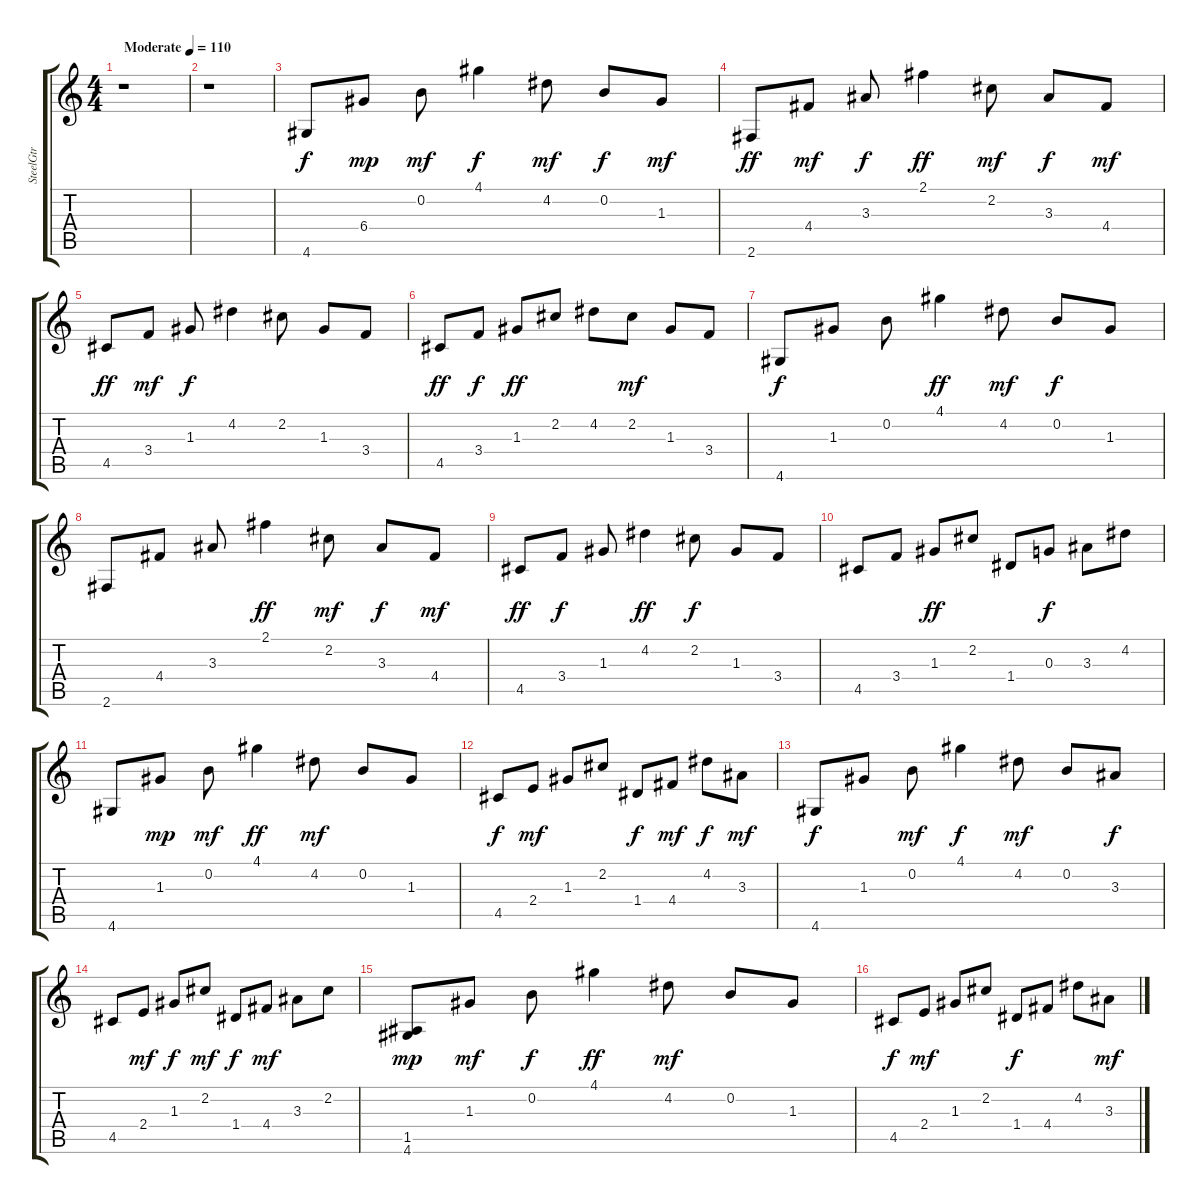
\track ("SteelGtr" "SteelGtr") {instrument acousticguitarsteel}
\staff {score tabs}
\tuning (E4 B3 G3 D3 A2 E2) {hide}
\ts (4 4)
\tempo (110 "Moderate")
\clef g2
\ks c
r.1{dy f instrument acousticguitarsteel} |
r.1 |
4.6.8 6.4.8{dy mp} 0.2.8{dy mf} 4.1.4{dy f} 4.2.8{dy mf} 0.2.8{dy f} 1.3.8{dy mf} |
2.6.8{dy ff} 4.4.8{dy mf} 3.3.8{dy f} 2.1.4{dy ff} 2.2.8{dy mf} 3.3.8{dy f} 4.4.8{dy mf} |
4.5.8{dy ff} 3.4.8{dy mf} 1.3.8{dy f} 4.2.4 2.2.8 1.3.8 3.4.8 |
4.5.8{dy ff} 3.4.8{dy f} 1.3.8{dy ff} 2.2.8 4.2.8 2.2.8{dy mf} 1.3.8 3.4.8 |
4.6.8{dy f} 1.3.8 0.2.8 4.1.4{dy ff} 4.2.8{dy mf} 0.2.8{dy f} 1.3.8 |
2.6.8 4.4.8 3.3.8 2.1.4{dy ff} 2.2.8{dy mf} 3.3.8{dy f} 4.4.8{dy mf} |
4.5.8{dy ff} 3.4.8{dy f} 1.3.8 4.2.4{dy ff} 2.2.8{dy f} 1.3.8 3.4.8 |
4.5.8 3.4.8 1.3.8{dy ff} 2.2.8 1.4.8 0.3.8{dy f} 3.3.8 4.2.8 |
4.6.8 1.3.8{dy mp} 0.2.8{dy mf} 4.1.4{dy ff} 4.2.8{dy mf} 0.2.8 1.3.8 |
4.5.8{dy f} 2.4.8{dy mf} 1.3.8 2.2.8 1.4.8{dy f} 4.4.8{dy mf} 4.2.8{dy f} 3.3.8{dy mf} |
4.6.8{dy f} 1.3.8 0.2.8{dy mf} 4.1.4{dy f} 4.2.8{dy mf} 0.2.8 3.3.8{dy f} |
4.5.8 2.4.8{dy mf} 1.3.8{dy f} 2.2.8{dy mf} 1.4.8{dy f} 4.4.8{dy mf} 3.3.8 2.2.8 |
(1.5 4.6).8{dy mp} 1.3.8{dy mf} 0.2.8{dy f} 4.1.4{dy ff} 4.2.8{dy mf} 0.2.8 1.3.8 |
4.5.8{dy f} 2.4.8{dy mf} 1.3.8 2.2.8 1.4.8{dy f} 4.4.8 4.2.8 3.3.8{dy mf}
